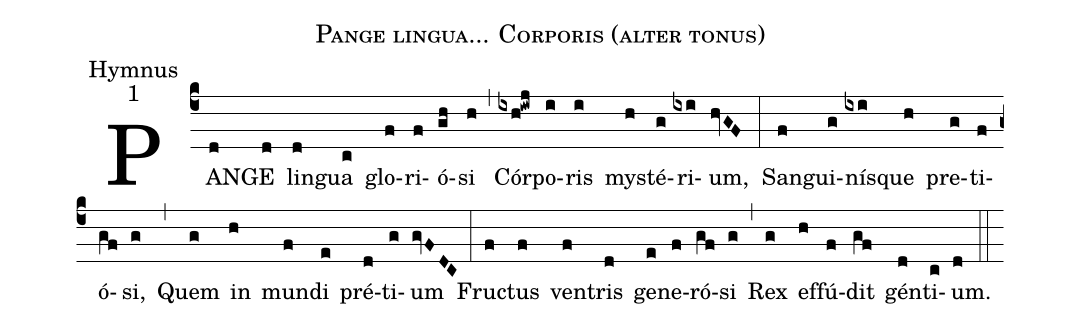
name:Pange lingua... Corporis (alter tonus);
office-part:Hymnus;
mode:1;
%%
(c4) PAN(d)GE(d) lin(d)gua(c) glo(f)ri(f)ó(gh)si(h) (,) Cór(ixh!iwj)po(i)ris(i) mys(h)té(g)ri(ixi)um,(hvGF) (:) San(f)gui(g)nís(ixi)que(h) pre(g)ti(f)ó(gf)si,(g) (,) Quem(g) in(h) mun(f)di(e) pré(d)ti(g)um(gvFDC) (:) Fru(f)ctus(f) ven(f)tris(d) ge(e)ne(f)ró(gf)si(g) (,) Rex(g) ef(h)fú(f)dit(gf) gén(d)ti(c)um.(d) (::)
